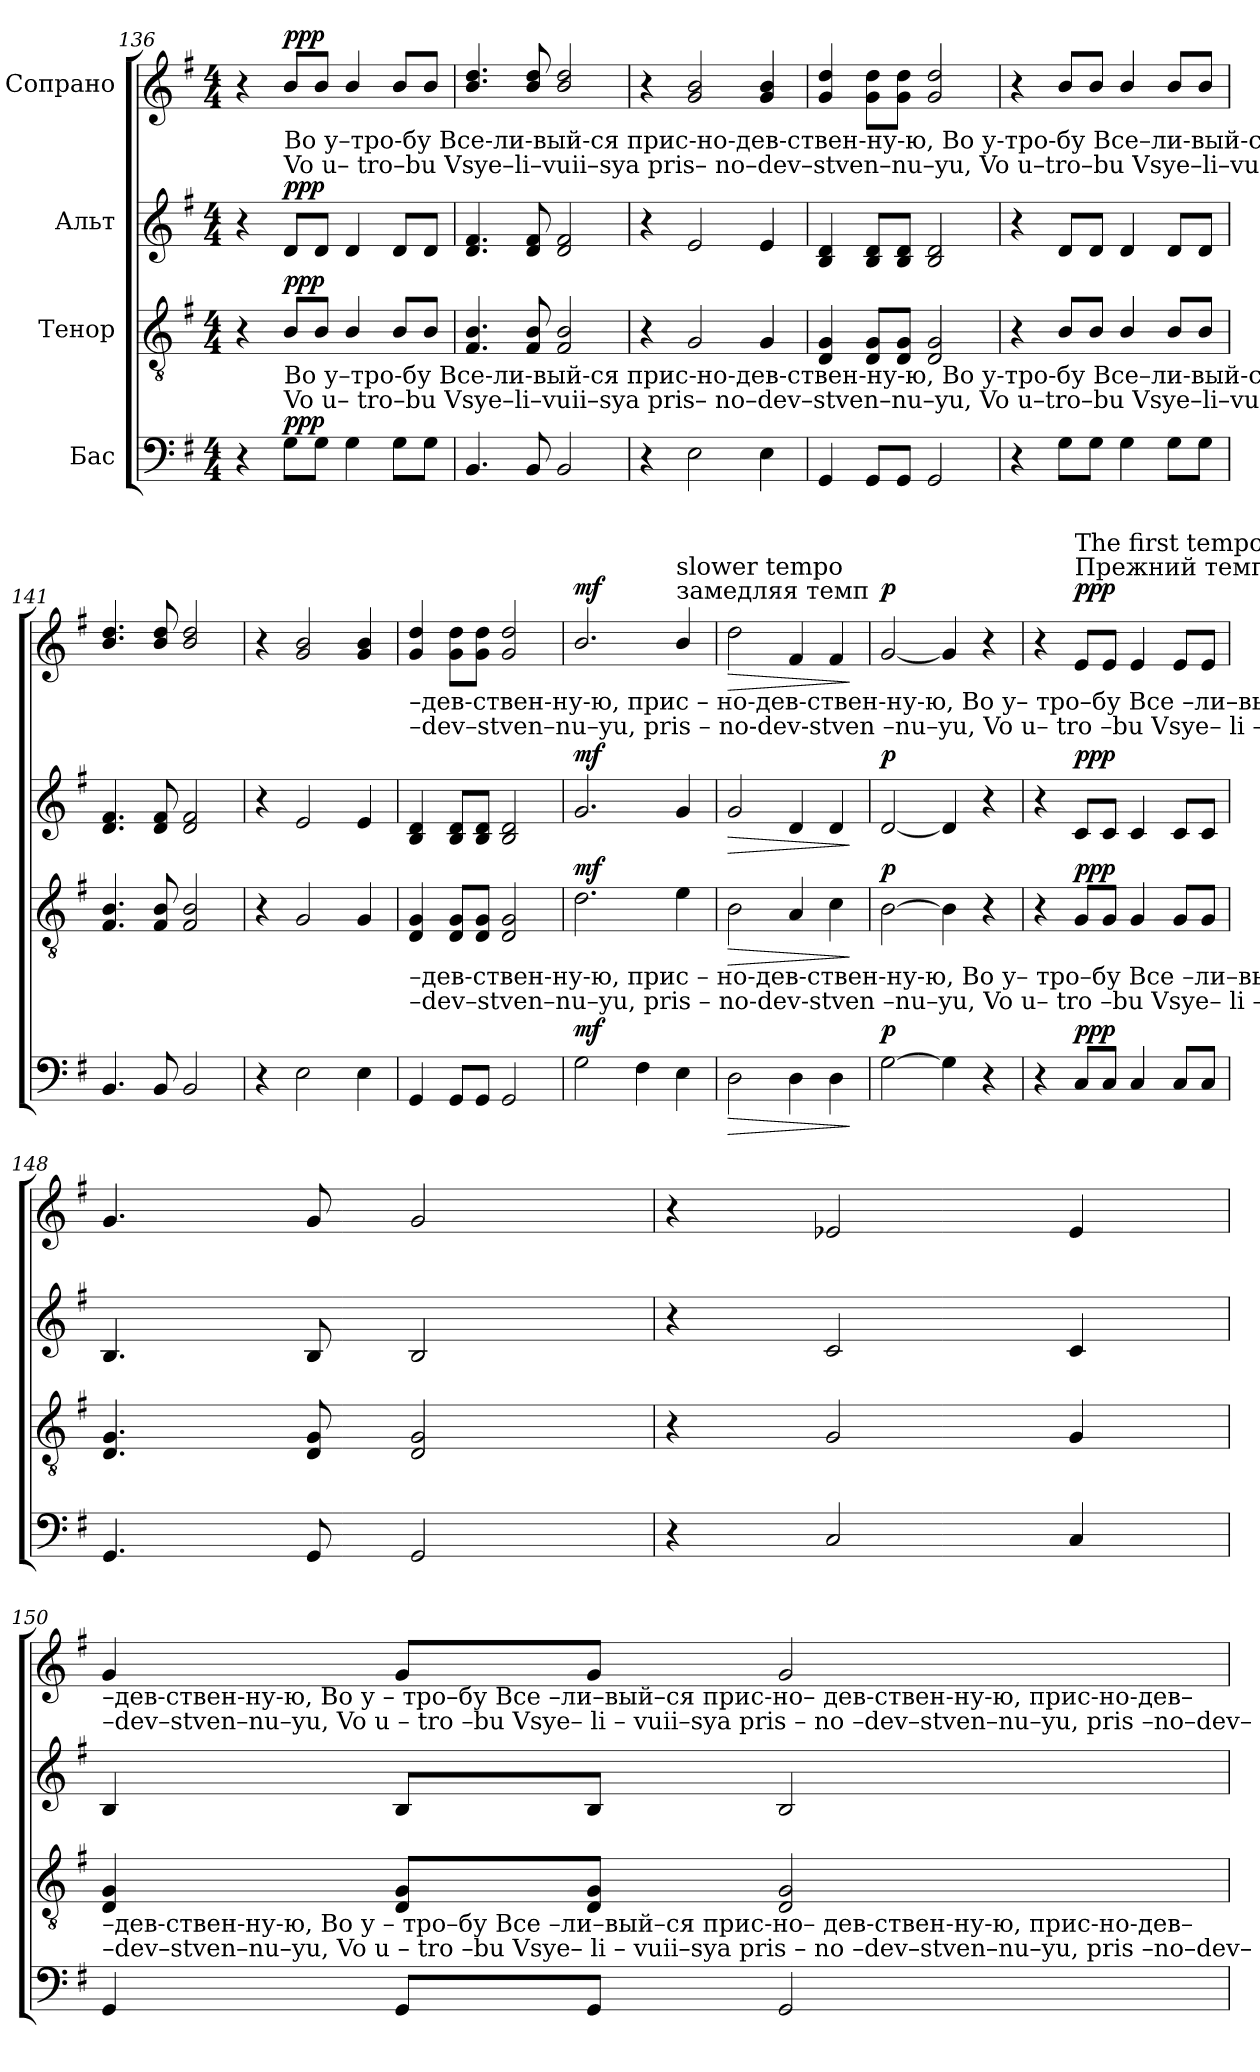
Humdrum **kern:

**kern	**dynam	**kern	**dynam	**kern	**dynam	**kern	**dynam
*part4	*part4	*part3	*part3	*part2	*part2	*part1	*part1
*staff4	*staff4	*staff3	*staff3	*staff2	*staff2	*staff1	*staff1
*I"Бас	*	*I"Тенор	*	*I"Альт	*	*I"Сопрано	*
!!LO:LB:g=z
*clefF4	*	*clefGv2	*	*clefG2	*	*clefG2	*
*k[f#]	*	*k[f#]	*	*k[f#]	*	*k[f#]	*
*M4/4	*	*M4/4	*	*M4/4	*	*M4/4	*
=136	=136	=136	=136	=136	=136	=136	=136
4r	.	4r	.	4r	.	4r	.
!	!	!	!	!	!	!LO:TX:b:t=Во   у–тро-бу Все-ли-вый-ся     прис-но-дев-ствен-ну-ю,          Во у-тро-бу Все–ли-вый-ся      прис-но–	!
!	!	!	!	!	!	!LO:TX:b:t=Vo   u– tro–bu Vsye–li–vuii–sya   pris– no–dev–stven–nu–yu,        Vo u–tro–bu Vsye–li–vuii–sya     pris  –no–	!
!	!	!LO:TX:b:t=Во   у–тро-бу Все-ли-вый-ся     прис-но-дев-ствен-ну-ю,          Во у-тро-бу Все–ли-вый-ся      прис-но–	!	!	!	!	!
!	!	!LO:TX:b:t=Vo   u– tro–bu Vsye–li–vuii–sya   pris– no–dev–stven–nu–yu,        Vo u–tro–bu Vsye–li–vuii–sya     pris  –no–	!	!	!	!	!
!	!LO:DY:a	!	!LO:DY:a	!	!LO:DY:a	!	!LO:DY:a
8G\L	ppp	8B/L	ppp	8d/L	ppp	8b/L	ppp
8G\J	.	8B/J	.	8d/J	.	8b/J	.
4G\	.	4B/	.	4d/	.	4b/	.
8G\L	.	8B/L	.	8d/L	.	8b/L	.
8G\J	.	8B/J	.	8d/J	.	8b/J	.
=137	=137	=137	=137	=137	=137	=137	=137
4.BB/	.	4.F#/ 4.B/	.	4.d/ 4.f#/	.	4.b/ 4.dd/	.
8BB/	.	8F#/ 8B/	.	8d/ 8f#/	.	8b/ 8dd/	.
2BB/	.	2F#/ 2B/	.	2d/ 2f#/	.	2b/ 2dd/	.
=138	=138	=138	=138	=138	=138	=138	=138
4r	.	4r	.	4r	.	4r	.
2E\	.	2G/	.	2e/	.	2g/ 2b/	.
4E\	.	4G/	.	4e/	.	4g/ 4b/	.
=139	=139	=139	=139	=139	=139	=139	=139
4GG/	.	4D/ 4G/	.	4B/ 4d/	.	4g/ 4dd/	.
8GG/L	.	8D/ 8G/L	.	8B/ 8d/L	.	8g\ 8dd\L	.
8GG/J	.	8D/ 8G/J	.	8B/ 8d/J	.	8g\ 8dd\J	.
2GG/	.	2D/ 2G/	.	2B/ 2d/	.	2g/ 2dd/	.
=140	=140	=140	=140	=140	=140	=140	=140
4r	.	4r	.	4r	.	4r	.
8G\L	.	8B/L	.	8d/L	.	8b/L	.
8G\J	.	8B/J	.	8d/J	.	8b/J	.
4G\	.	4B/	.	4d/	.	4b/	.
8G\L	.	8B/L	.	8d/L	.	8b/L	.
8G\J	.	8B/J	.	8d/J	.	8b/J	.
=141	=141	=141	=141	=141	=141	=141	=141
4.BB/	.	4.F#/ 4.B/	.	4.d/ 4.f#/	.	4.b/ 4.dd/	.
8BB/	.	8F#/ 8B/	.	8d/ 8f#/	.	8b/ 8dd/	.
2BB/	.	2F#/ 2B/	.	2d/ 2f#/	.	2b/ 2dd/	.
=142	=142	=142	=142	=142	=142	=142	=142
4r	.	4r	.	4r	.	4r	.
2E\	.	2G/	.	2e/	.	2g/ 2b/	.
4E\	.	4G/	.	4e/	.	4g/ 4b/	.
!!LO:PB:g=z
=143	=143	=143	=143	=143	=143	=143	=143
!	!	!	!	!	!	!LO:TX:b:t=–дев-ствен-ну-ю,     прис – но-дев-ствен-ну-ю,                       Во     у– тро–бу  Все –ли–вый–ся              прис-но–	!
!	!	!	!	!	!	!LO:TX:b:t=–dev–stven–nu–yu,     pris   – no-dev-stven –nu–yu,                     Vo     u–  tro –bu Vsye– li – vuii–sya             pris – no–	!
!	!	!LO:TX:b:t=–дев-ствен-ну-ю,     прис – но-дев-ствен-ну-ю,                       Во     у– тро–бу  Все –ли–вый–ся              прис-но–	!	!	!	!	!
!	!	!LO:TX:b:t=–dev–stven–nu–yu,     pris   – no-dev-stven –nu–yu,                     Vo     u–  tro –bu Vsye– li – vuii–sya             pris – no–	!	!	!	!	!
4GG/	.	4D/ 4G/	.	4B/ 4d/	.	4g/ 4dd/	.
8GG/L	.	8D/ 8G/L	.	8B/ 8d/L	.	8g\ 8dd\L	.
8GG/J	.	8D/ 8G/J	.	8B/ 8d/J	.	8g\ 8dd\J	.
2GG/	.	2D/ 2G/	.	2B/ 2d/	.	2g/ 2dd/	.
=144	=144	=144	=144	=144	=144	=144	=144
!	!LO:DY:a	!	!LO:DY:a	!	!LO:DY:a	!	!LO:DY:a
2G\	mf	2.d\	mf	2.g/	mf	2.b/	mf
4F#\	.	.	.	.	.	.	.
*	*	*	*	*	*	*MM130	*
!	!	!	!	!	!	!LO:TX:a:t=замедляя темп	!
!	!	!	!	!	!	!LO:TX:a:t=slower tempo	!
4E\	.	4e\	.	4g/	.	4b/	.
=145	=145	=145	=145	=145	=145	=145	=145
!	!LO:HP:b	!	!LO:HP:b	!	!LO:HP:b	!	!LO:HP:b
2D\	>	2B\	>	2g/	>	2dd\	>
4D\	.	4A/	.	4d/	.	4f#/	.
4D\	.	4c\	.	4d/	.	4f#/	.
.	]	.	]	.	]	.	]
=146	=146	=146	=146	=146	=146	=146	=146
!	!LO:DY:a	!	!LO:DY:a	!	!LO:DY:a	!	!LO:DY:a
[2G\	p	[2B\	p	[2d/	p	[2g/	p
4G\]	.	4B\]	.	4d/]	.	4g/]	.
4r	.	4r	.	4r	.	4r	.
=147	=147	=147	=147	=147	=147	=147	=147
4r	.	4r	.	4r	.	4r	.
*	*	*	*	*	*	*MM150	*
!	!	!	!	!	!	!LO:TX:a:t=Прежний темп	!
!	!	!	!	!	!	!LO:TX:a:t=The first tempo	!
!	!LO:DY:a	!	!LO:DY:a	!	!LO:DY:a	!	!LO:DY:a
8C/L	ppp	8G/L	ppp	8c/L	ppp	8e/L	ppp
8C/J	.	8G/J	.	8c/J	.	8e/J	.
4C/	.	4G/	.	4c/	.	4e/	.
8C/L	.	8G/L	.	8c/L	.	8e/L	.
8C/J	.	8G/J	.	8c/J	.	8e/J	.
=148	=148	=148	=148	=148	=148	=148	=148
4.GG/	.	4.D/ 4.G/	.	4.B/	.	4.g/	.
8GG/	.	8D/ 8G/	.	8B/	.	8g/	.
2GG/	.	2D/ 2G/	.	2B/	.	2g/	.
=149	=149	=149	=149	=149	=149	=149	=149
4r	.	4r	.	4r	.	4r	.
2C/	.	2G/	.	2c/	.	2e-X/	.
4C/	.	4G/	.	4c/	.	4e-/	.
!!LO:LB:g=z
=150	=150	=150	=150	=150	=150	=150	=150
!	!	!	!	!	!	!LO:TX:b:t=–дев-ствен-ну-ю,             Во    у – тро–бу Все –ли–вый–ся           прис-но– дев-cтвен-ну-ю,          прис-но-дев–	!
!	!	!	!	!	!	!LO:TX:b:t=–dev–stven–nu–yu,           Vo   u  – tro –bu Vsye– li – vuii–sya          pris – no –dev–stven–nu–yu,         pris –no–dev–	!
!	!	!LO:TX:b:t=–дев-ствен-ну-ю,             Во    у – тро–бу Все –ли–вый–ся           прис-но– дев-cтвен-ну-ю,          прис-но-дев–	!	!	!	!	!
!	!	!LO:TX:b:t=–dev–stven–nu–yu,            Vo   u  – tro –bu Vsye– li – vuii–sya         pris – no –dev–stven–nu–yu,         pris –no–dev–	!	!	!	!	!
4GG/	.	4D/ 4G/	.	4B/	.	4g/	.
8GG/L	.	8D/ 8G/L	.	8B/L	.	8g/L	.
8GG/J	.	8D/ 8G/J	.	8B/J	.	8g/J	.
2GG/	.	2D/ 2G/	.	2B/	.	2g/	.
=	=	=	=	=	=	=	=
*-	*-	*-	*-	*-	*-	*-	*-
